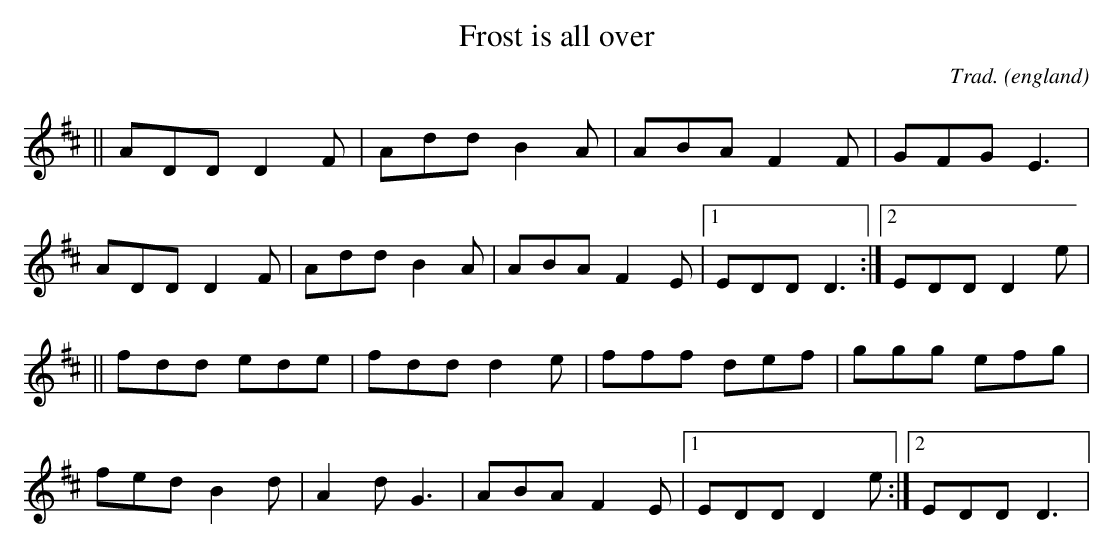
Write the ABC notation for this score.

X:1
T:Frost is all over
O:england
C:Trad.
K:D
|| ADD D2 F | Add B2 A | ABA F2 F | GFG E3 |
ADD D2 F | Add B2 A | ABA F2 E |[1EDD D3 :|[2EDD D2e |
|| fdd ede | fdd d2 e | fff def | ggg efg |
fed B2 d | A2 d G3 | ABA F2 E |[1EDD D2e :|[2 EDD D3|
